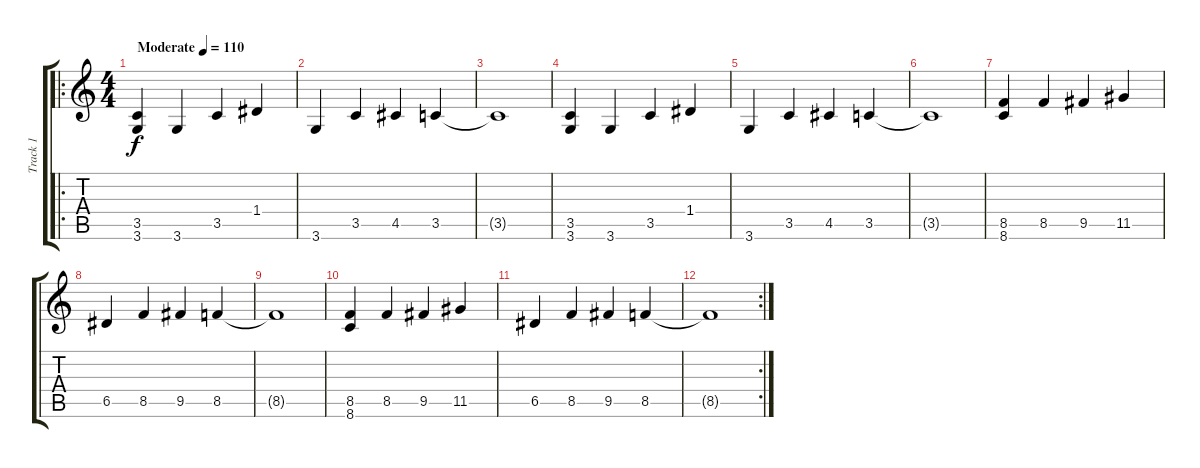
\track ("Track 1" "Track 1") {instrument acousticguitarnylon}
\staff {score tabs}
\tuning (E4 B3 G3 D3 A2 E2) {hide}
\ro
\ts (4 4)
\tempo (110 "Moderate")
\clef g2
\ks c
(3.5 3.6).4{dy f instrument acousticguitarnylon} 3.6.4 3.5.4 1.4.4 |
3.6.4 3.5.4 4.5.4 3.5.4 |
3.5{t}.1 |
(3.5 3.6).4 3.6.4 3.5.4 1.4.4 |
3.6.4 3.5.4 4.5.4 3.5.4 |
3.5{t}.1 |
(8.5 8.6).4 8.5.4 9.5.4 11.5.4 |
6.5.4 8.5.4 9.5.4 8.5.4 |
8.5{t}.1 |
(8.5 8.6).4 8.5.4 9.5.4 11.5.4 |
6.5.4 8.5.4 9.5.4 8.5.4 |
\rc 2
8.5{t}.1
